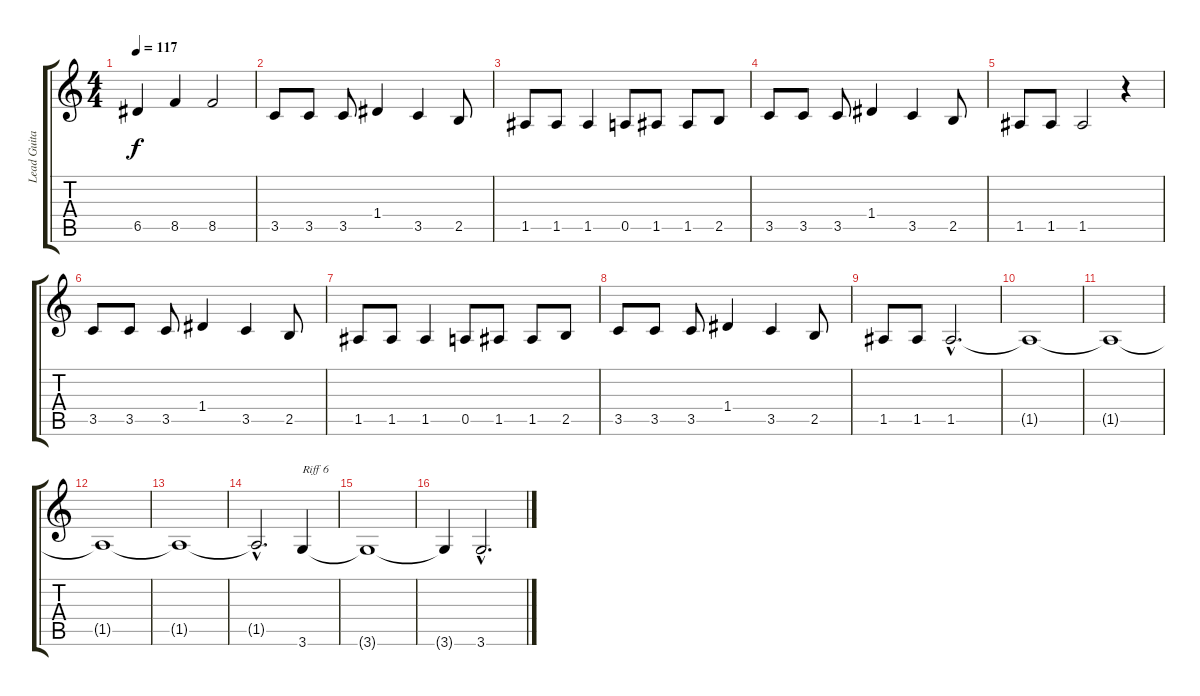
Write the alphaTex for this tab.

\track ("Lead Guitar" "Lead Guita") {instrument distortionguitar}
\staff {score tabs}
\tuning (E4 B3 G3 D3 A2 E2) {hide}
\ts (4 4)
\tempo 117
\clef g2
\ks c
6.5.4{dy f} 8.5.4 8.5.2 |
3.5.8 3.5.8 3.5.8 1.4.4 3.5.4 2.5.8 |
1.5.8 1.5.8 1.5.4 0.5.8 1.5.8 1.5.8 2.5.8 |
3.5.8 3.5.8 3.5.8 1.4.4 3.5.4 2.5.8 |
1.5.8 1.5.8 1.5.2 r.4 |
3.5.8 3.5.8 3.5.8 1.4.4 3.5.4 2.5.8 |
1.5.8 1.5.8 1.5.4 0.5.8 1.5.8 1.5.8 2.5.8 |
3.5.8 3.5.8 3.5.8 1.4.4 3.5.4 2.5.8 |
1.5.8 1.5.8 1.5{hac}.2{d} |
1.5{t}.1 |
1.5{t}.1 |
1.5{t}.1 |
1.5{t}.1 |
1.5{hac t}.2{d} 3.6.4{txt "Riff 6"} |
3.6{t}.1 |
3.6{t}.4 3.6{hac}.2{d}
